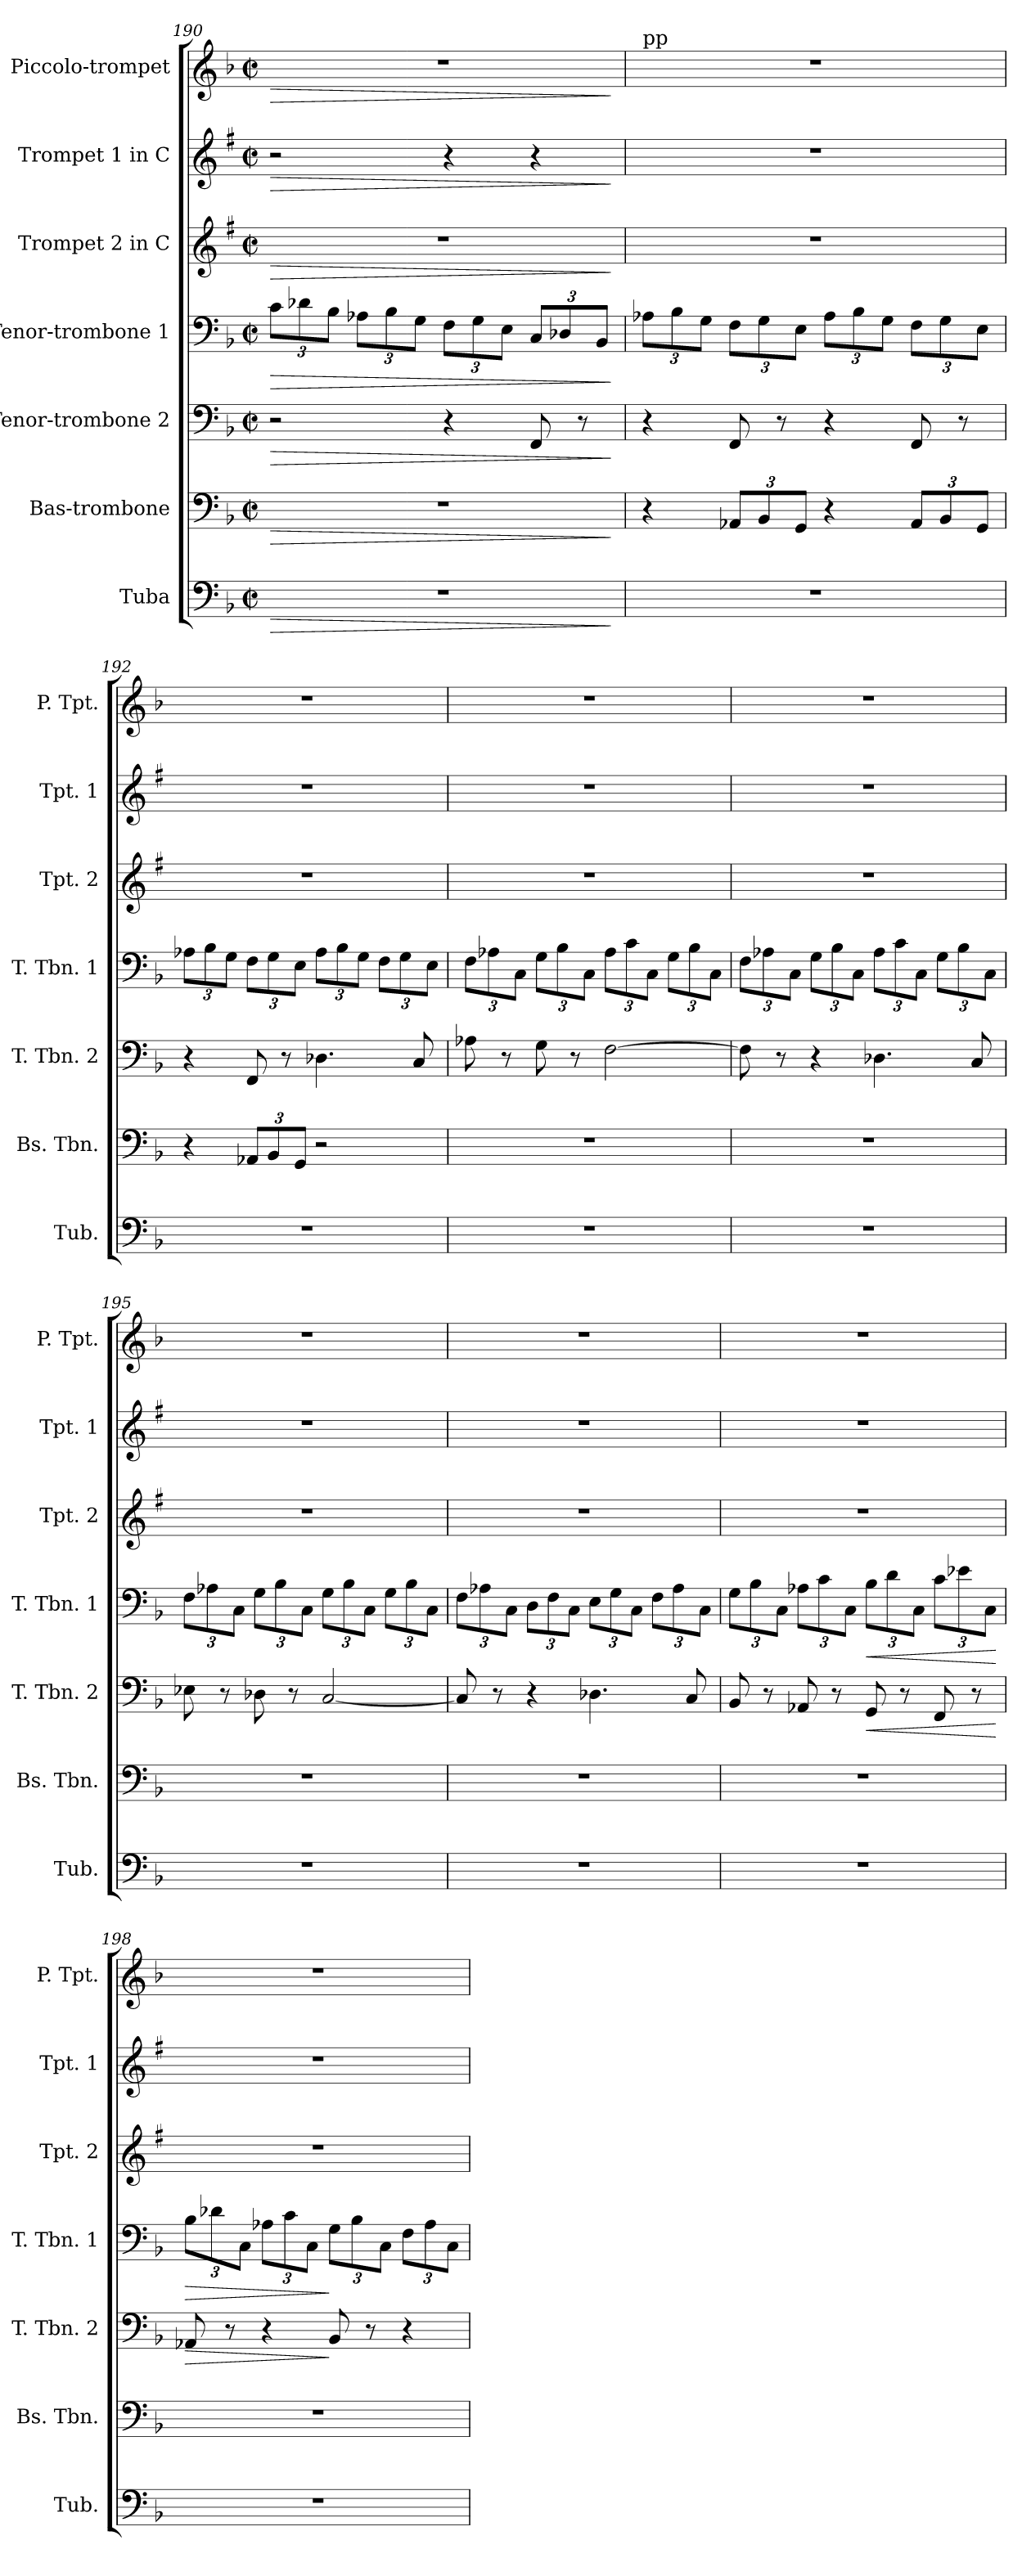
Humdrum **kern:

**kern	**dynam	**kern	**dynam	**kern	**dynam	**kern	**dynam	**kern	**dynam	**kern	**dynam	**kern	**dynam
*part7	*part7	*part6	*part6	*part5	*part5	*part4	*part4	*part3	*part3	*part2	*part2	*part1	*part1
*staff7	*staff7	*staff6	*staff6	*staff5	*staff5	*staff4	*staff4	*staff3	*staff3	*staff2	*staff2	*staff1	*staff1
*I"Tuba	*	*I"Bas-trombone	*	*I"Tenor-trombone 2	*	*I"Tenor-trombone 1	*	*I"Trompet 2 in C	*	*I"Trompet 1 in C	*	*I"Piccolo-trompet	*
*I'Tub.	*	*I'Bs. Tbn.	*	*I'T. Tbn. 2	*	*I'T. Tbn. 1	*	*I'Tpt. 2	*	*I'Tpt. 1	*	*I'P. Tpt.	*
*clefF4	*	*clefF4	*	*clefF4	*	*clefF4	*	*clefG2	*	*clefG2	*	*clefG2	*
*	*	*	*	*	*	*	*	*ITrd1c2	*	*ITrd1c2	*	*ITrd-6c-10	*
*k[b-]	*	*k[b-]	*	*k[b-]	*	*k[b-]	*	*k[b-]	*	*k[b-]	*	*k[b-e-a-]	*
*M2/2	*	*M2/2	*	*M2/2	*	*M2/2	*	*M2/2	*	*M2/2	*	*M2/2	*
*met(c|)	*	*met(c|)	*	*met(c|)	*	*met(c|)	*	*met(c|)	*	*met(c|)	*	*met(c|)	*
=190	=190	=190	=190	=190	=190	=190	=190	=190	=190	=190	=190	=190	=190
!	!LO:HP:b	!	!LO:HP:b	!	!LO:HP:b	!	!	!	!	!	!	!	!
*	*	*	*	*	*	*Xbrackettup	*	*	*	*	*	*	*
!	!	!	!	!	!	!	!LO:HP:b	!	!LO:HP:b	!	!LO:HP:b	!	!LO:HP:b
1r	>	1r	>	2r	>	12c\L	>	1r	>	2r	>	1r	>
.	.	.	.	.	.	12d-X\	.	.	.	.	.	.	.
.	.	.	.	.	.	12B-\J	.	.	.	.	.	.	.
.	.	.	.	.	.	12A-X\L	.	.	.	.	.	.	.
.	.	.	.	.	.	12B-\	.	.	.	.	.	.	.
.	.	.	.	.	.	12G\J	.	.	.	.	.	.	.
.	.	.	.	4r	.	12F\L	.	.	.	4r	.	.	.
.	.	.	.	.	.	12G\	.	.	.	.	.	.	.
.	.	.	.	.	.	12E\J	.	.	.	.	.	.	.
.	.	.	.	8FF/	.	12C/L	.	.	.	4r	.	.	.
.	.	.	.	.	.	12D-X/	.	.	.	.	.	.	.
.	.	.	.	8r	.	.	.	.	.	.	.	.	.
.	.	.	.	.	.	12BB-/J	.	.	.	.	.	.	.
.	]	.	]	.	]	.	]	.	]	.	]	.	]
!!LO:PB:g=z
=191	=191	=191	=191	=191	=191	=191	=191	=191	=191	=191	=191	=191	=191
!	!	!	!	!	!	!	!	!	!	!	!	!LO:TX:t=pp	!
1r	.	4r	.	4r	.	12A-X\L	.	1r	.	1r	.	1r	.
.	.	.	.	.	.	12B-\	.	.	.	.	.	.	.
.	.	.	.	.	.	12G\J	.	.	.	.	.	.	.
*	*	*Xbrackettup	*	*	*	*	*	*	*	*	*	*	*
.	.	12AA-X/L	.	8FF/	.	12F\L	.	.	.	.	.	.	.
.	.	12BB-/	.	.	.	12G\	.	.	.	.	.	.	.
.	.	.	.	8r	.	.	.	.	.	.	.	.	.
.	.	12GG/J	.	.	.	12E\J	.	.	.	.	.	.	.
.	.	4r	.	4r	.	12A-\L	.	.	.	.	.	.	.
.	.	.	.	.	.	12B-\	.	.	.	.	.	.	.
.	.	.	.	.	.	12G\J	.	.	.	.	.	.	.
.	.	12AA-/L	.	8FF/	.	12F\L	.	.	.	.	.	.	.
.	.	12BB-/	.	.	.	12G\	.	.	.	.	.	.	.
.	.	.	.	8r	.	.	.	.	.	.	.	.	.
.	.	12GG/J	.	.	.	12E\J	.	.	.	.	.	.	.
=192	=192	=192	=192	=192	=192	=192	=192	=192	=192	=192	=192	=192	=192
1r	.	4r	.	4r	.	12A-X\L	.	1r	.	1r	.	1r	.
.	.	.	.	.	.	12B-\	.	.	.	.	.	.	.
.	.	.	.	.	.	12G\J	.	.	.	.	.	.	.
.	.	12AA-X/L	.	8FF/	.	12F\L	.	.	.	.	.	.	.
.	.	12BB-/	.	.	.	12G\	.	.	.	.	.	.	.
.	.	.	.	8r	.	.	.	.	.	.	.	.	.
.	.	12GG/J	.	.	.	12E\J	.	.	.	.	.	.	.
.	.	2r	.	4.D-X\	.	12A-\L	.	.	.	.	.	.	.
.	.	.	.	.	.	12B-\	.	.	.	.	.	.	.
.	.	.	.	.	.	12G\J	.	.	.	.	.	.	.
.	.	.	.	.	.	12F\L	.	.	.	.	.	.	.
.	.	.	.	.	.	12G\	.	.	.	.	.	.	.
.	.	.	.	8C/	.	.	.	.	.	.	.	.	.
.	.	.	.	.	.	12E\J	.	.	.	.	.	.	.
=193	=193	=193	=193	=193	=193	=193	=193	=193	=193	=193	=193	=193	=193
1r	.	1r	.	8A-X\	.	12F\L	.	1r	.	1r	.	1r	.
.	.	.	.	.	.	12A-X\	.	.	.	.	.	.	.
.	.	.	.	8r	.	.	.	.	.	.	.	.	.
.	.	.	.	.	.	12C\J	.	.	.	.	.	.	.
.	.	.	.	8G\	.	12G\L	.	.	.	.	.	.	.
.	.	.	.	.	.	12B-\	.	.	.	.	.	.	.
.	.	.	.	8r	.	.	.	.	.	.	.	.	.
.	.	.	.	.	.	12C\J	.	.	.	.	.	.	.
.	.	.	.	[2F\	.	12A-\L	.	.	.	.	.	.	.
.	.	.	.	.	.	12c\	.	.	.	.	.	.	.
.	.	.	.	.	.	12C\J	.	.	.	.	.	.	.
.	.	.	.	.	.	12G\L	.	.	.	.	.	.	.
.	.	.	.	.	.	12B-\	.	.	.	.	.	.	.
.	.	.	.	.	.	12C\J	.	.	.	.	.	.	.
=194	=194	=194	=194	=194	=194	=194	=194	=194	=194	=194	=194	=194	=194
1r	.	1r	.	8F\]	.	12F\L	.	1r	.	1r	.	1r	.
.	.	.	.	.	.	12A-X\	.	.	.	.	.	.	.
.	.	.	.	8r	.	.	.	.	.	.	.	.	.
.	.	.	.	.	.	12C\J	.	.	.	.	.	.	.
.	.	.	.	4r	.	12G\L	.	.	.	.	.	.	.
.	.	.	.	.	.	12B-\	.	.	.	.	.	.	.
.	.	.	.	.	.	12C\J	.	.	.	.	.	.	.
.	.	.	.	4.D-X\	.	12A-\L	.	.	.	.	.	.	.
.	.	.	.	.	.	12c\	.	.	.	.	.	.	.
.	.	.	.	.	.	12C\J	.	.	.	.	.	.	.
.	.	.	.	.	.	12G\L	.	.	.	.	.	.	.
.	.	.	.	.	.	12B-\	.	.	.	.	.	.	.
.	.	.	.	8C/	.	.	.	.	.	.	.	.	.
.	.	.	.	.	.	12C\J	.	.	.	.	.	.	.
!!LO:PB:g=z
=195	=195	=195	=195	=195	=195	=195	=195	=195	=195	=195	=195	=195	=195
1r	.	1r	.	8E-X\	.	12F\L	.	1r	.	1r	.	1r	.
.	.	.	.	.	.	12A-X\	.	.	.	.	.	.	.
.	.	.	.	8r	.	.	.	.	.	.	.	.	.
.	.	.	.	.	.	12C\J	.	.	.	.	.	.	.
.	.	.	.	8D-X\	.	12G\L	.	.	.	.	.	.	.
.	.	.	.	.	.	12B-\	.	.	.	.	.	.	.
.	.	.	.	8r	.	.	.	.	.	.	.	.	.
.	.	.	.	.	.	12C\J	.	.	.	.	.	.	.
.	.	.	.	[2C/	.	12G\L	.	.	.	.	.	.	.
.	.	.	.	.	.	12B-\	.	.	.	.	.	.	.
.	.	.	.	.	.	12C\J	.	.	.	.	.	.	.
.	.	.	.	.	.	12G\L	.	.	.	.	.	.	.
.	.	.	.	.	.	12B-\	.	.	.	.	.	.	.
.	.	.	.	.	.	12C\J	.	.	.	.	.	.	.
=196	=196	=196	=196	=196	=196	=196	=196	=196	=196	=196	=196	=196	=196
1r	.	1r	.	8C/]	.	12F\L	.	1r	.	1r	.	1r	.
.	.	.	.	.	.	12A-X\	.	.	.	.	.	.	.
.	.	.	.	8r	.	.	.	.	.	.	.	.	.
.	.	.	.	.	.	12C\J	.	.	.	.	.	.	.
.	.	.	.	4r	.	12D\L	.	.	.	.	.	.	.
.	.	.	.	.	.	12F\	.	.	.	.	.	.	.
.	.	.	.	.	.	12C\J	.	.	.	.	.	.	.
.	.	.	.	4.D-X\	.	12E\L	.	.	.	.	.	.	.
.	.	.	.	.	.	12G\	.	.	.	.	.	.	.
.	.	.	.	.	.	12C\J	.	.	.	.	.	.	.
.	.	.	.	.	.	12F\L	.	.	.	.	.	.	.
.	.	.	.	.	.	12A-\	.	.	.	.	.	.	.
.	.	.	.	8C/	.	.	.	.	.	.	.	.	.
.	.	.	.	.	.	12C\J	.	.	.	.	.	.	.
=197	=197	=197	=197	=197	=197	=197	=197	=197	=197	=197	=197	=197	=197
1r	.	1r	.	8BB-/	.	12G\L	.	1r	.	1r	.	1r	.
.	.	.	.	.	.	12B-\	.	.	.	.	.	.	.
.	.	.	.	8r	.	.	.	.	.	.	.	.	.
.	.	.	.	.	.	12C\J	.	.	.	.	.	.	.
.	.	.	.	8AA-X/	.	12A-X\L	.	.	.	.	.	.	.
.	.	.	.	.	.	12c\	.	.	.	.	.	.	.
.	.	.	.	8r	.	.	.	.	.	.	.	.	.
.	.	.	.	.	.	12C\J	.	.	.	.	.	.	.
!	!	!	!	!	!LO:HP:b	!	!LO:HP:b	!	!	!	!	!	!
.	.	.	.	8GG/	<	12B-\L	<	.	.	.	.	.	.
.	.	.	.	.	.	12d\	.	.	.	.	.	.	.
.	.	.	.	8r	.	.	.	.	.	.	.	.	.
.	.	.	.	.	.	12C\J	.	.	.	.	.	.	.
.	.	.	.	8FF/	.	12c\L	.	.	.	.	.	.	.
.	.	.	.	.	.	12e-X\	.	.	.	.	.	.	.
.	.	.	.	8r	.	.	.	.	.	.	.	.	.
.	.	.	.	.	.	12C\J	.	.	.	.	.	.	.
.	.	.	.	.	[	.	[	.	.	.	.	.	.
=198	=198	=198	=198	=198	=198	=198	=198	=198	=198	=198	=198	=198	=198
!	!	!	!	!	!LO:HP:b	!	!LO:HP:b	!	!	!	!	!	!
1r	.	1r	.	8AA-X/	>	12B-\L	>	1r	.	1r	.	1r	.
.	.	.	.	.	.	12d-X\	.	.	.	.	.	.	.
.	.	.	.	8r	.	.	.	.	.	.	.	.	.
.	.	.	.	.	.	12C\J	.	.	.	.	.	.	.
.	.	.	.	4r	.	12A-X\L	.	.	.	.	.	.	.
.	.	.	.	.	.	12c\	.	.	.	.	.	.	.
.	.	.	.	.	.	12C\J	.	.	.	.	.	.	.
.	.	.	.	8BB-/	]	12G\L	]	.	.	.	.	.	.
.	.	.	.	.	.	12B-\	.	.	.	.	.	.	.
.	.	.	.	8r	.	.	.	.	.	.	.	.	.
.	.	.	.	.	.	12C\J	.	.	.	.	.	.	.
.	.	.	.	4r	.	12F\L	.	.	.	.	.	.	.
.	.	.	.	.	.	12A-\	.	.	.	.	.	.	.
.	.	.	.	.	.	12C\J	.	.	.	.	.	.	.
=	=	=	=	=	=	=	=	=	=	=	=	=	=
*-	*-	*-	*-	*-	*-	*-	*-	*-	*-	*-	*-	*-	*-
